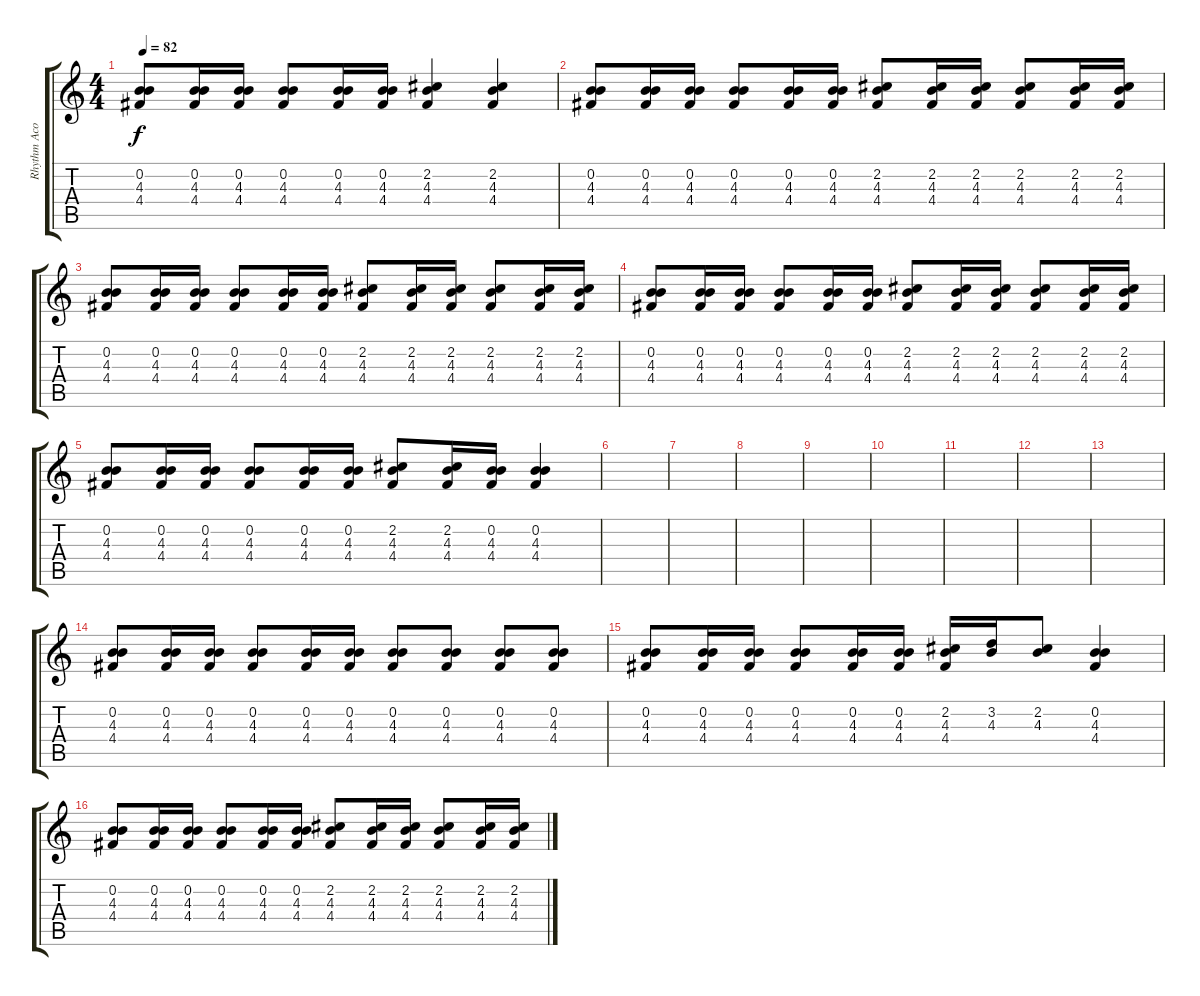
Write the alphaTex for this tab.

\track ("Rhythm Acoustic" "Rhythm Aco") {instrument acousticguitarsteel}
\staff {score tabs}
\tuning (E4 B3 G3 D3 A2 E2) {hide}
\ts (4 4)
\tempo 82
\clef g2
\ks c
(0.2 4.3 4.4).8{dy f} (0.2 4.3 4.4).16 (0.2 4.3 4.4).16 (0.2 4.3 4.4).8 (0.2 4.3 4.4).16 (0.2 4.3 4.4).16 (2.2 4.3 4.4).4 (2.2 4.3 4.4).4 |
(0.2 4.3 4.4).8 (0.2 4.3 4.4).16 (0.2 4.3 4.4).16 (0.2 4.3 4.4).8 (0.2 4.3 4.4).16 (0.2 4.3 4.4).16 (2.2 4.3 4.4).8 (2.2 4.3 4.4).16 (2.2 4.3 4.4).16 (2.2 4.3 4.4).8 (2.2 4.3 4.4).16 (2.2 4.3 4.4).16 |
(0.2 4.3 4.4).8 (0.2 4.3 4.4).16 (0.2 4.3 4.4).16 (0.2 4.3 4.4).8 (0.2 4.3 4.4).16 (0.2 4.3 4.4).16 (2.2 4.3 4.4).8 (2.2 4.3 4.4).16 (2.2 4.3 4.4).16 (2.2 4.3 4.4).8 (2.2 4.3 4.4).16 (2.2 4.3 4.4).16 |
(0.2 4.3 4.4).8 (0.2 4.3 4.4).16 (0.2 4.3 4.4).16 (0.2 4.3 4.4).8 (0.2 4.3 4.4).16 (0.2 4.3 4.4).16 (2.2 4.3 4.4).8 (2.2 4.3 4.4).16 (2.2 4.3 4.4).16 (2.2 4.3 4.4).8 (2.2 4.3 4.4).16 (2.2 4.3 4.4).16 |
(0.2 4.3 4.4).8 (0.2 4.3 4.4).16 (0.2 4.3 4.4).16 (0.2 4.3 4.4).8 (0.2 4.3 4.4).16 (0.2 4.3 4.4).16 (2.2 4.3 4.4).8 (2.2 4.3 4.4).16 (0.2 4.3 4.4).16 (0.2 4.3 4.4).4 |
|
|
|
|
|
|
|
|
(0.2 4.3 4.4).8 (0.2 4.3 4.4).16 (0.2 4.3 4.4).16 (0.2 4.3 4.4).8 (0.2 4.3 4.4).16 (0.2 4.3 4.4).16 (0.2 4.3 4.4).8 (0.2 4.3 4.4).8 (0.2 4.3 4.4).8 (0.2 4.3 4.4).8 |
(0.2 4.3 4.4).8 (0.2 4.3 4.4).16 (0.2 4.3 4.4).16 (0.2 4.3 4.4).8 (0.2 4.3 4.4).16 (0.2 4.3 4.4).16 (2.2 4.3 4.4).16 (3.2 4.3).16 (2.2 4.3).8 (0.2 4.3 4.4).4 |
(0.2 4.3 4.4).8 (0.2 4.3 4.4).16 (0.2 4.3 4.4).16 (0.2 4.3 4.4).8 (0.2 4.3 4.4).16 (0.2 4.3 4.4).16 (2.2 4.3 4.4).8 (2.2 4.3 4.4).16 (2.2 4.3 4.4).16 (2.2 4.3 4.4).8 (2.2 4.3 4.4).16 (2.2 4.3 4.4).16
